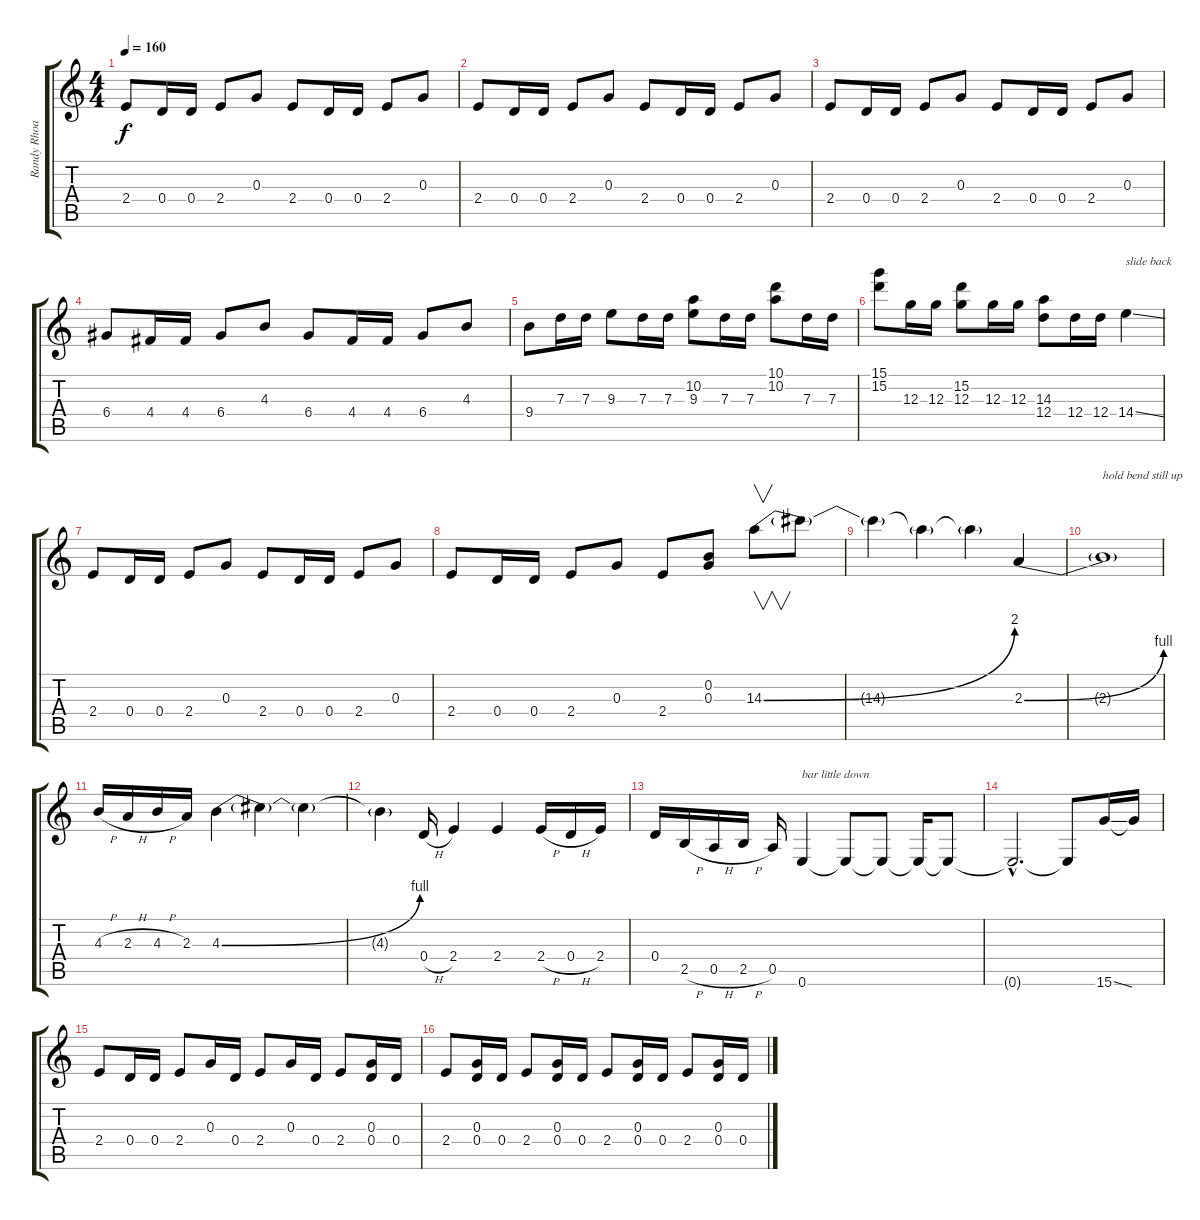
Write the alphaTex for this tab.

\track ("Randy Rhoads" "Randy Rhoa") {instrument overdrivenguitar}
\staff {score tabs}
\tuning (E4 B3 G3 D3 A2 E2) {hide}
\ts (4 4)
\tempo 160
\clef g2
\ks c
2.4.8{dy f} 0.4.16 0.4.16 2.4.8 0.3.8 2.4.8 0.4.16 0.4.16 2.4.8 0.3.8 |
2.4.8 0.4.16 0.4.16 2.4.8 0.3.8 2.4.8 0.4.16 0.4.16 2.4.8 0.3.8 |
2.4.8 0.4.16 0.4.16 2.4.8 0.3.8 2.4.8 0.4.16 0.4.16 2.4.8 0.3.8 |
6.4.8 4.4.16 4.4.16 6.4.8 4.3.8 6.4.8 4.4.16 4.4.16 6.4.8 4.3.8 |
9.4.8 7.3.16 7.3.16 9.3.8 7.3.16 7.3.16 (10.2 9.3).8 7.3.16 7.3.16 (10.1 10.2).8 7.3.16 7.3.16 |
(15.1 15.2).8 12.3.16 12.3.16 (15.2 12.3).8 12.3.16 12.3.16 (14.3 12.4).8 12.4.16 12.4.16 14.4{ss}.4{txt "slide back"} |
2.4.8 0.4.16 0.4.16 2.4.8 0.3.8 2.4.8 0.4.16 0.4.16 2.4.8 0.3.8 |
2.4.8 0.4.16 0.4.16 2.4.8 0.3.8 2.4.8 (0.2 0.3).8 14.3{be (bend 0 0 60 8)}.8{v} 14.3{t}.8 |
14.3{t}.4 14.3{t}.4 14.3{t}.4 2.3{be (bend 0 0 60 4)}.4 |
2.3{t}.1{txt "hold bend still up"} |
4.3{h}.16 2.3{h}.16 4.3{h}.16 2.3.16 4.3{be (bend 0 0 60 4)}.4 4.3{t}.4 4.3{t}.4 |
4.3{t}.4 0.4{h}.16 2.4.4 2.4.4 2.4{h}.16 0.4{h}.16 2.4.16 |
0.4.16 2.5{h}.16 0.5{h}.16 2.5{h}.16 0.5.16 0.6.4{txt "bar little down"} 0.6{t}.8 0.6{t}.8 0.6{t}.16 0.6{t}.8 |
0.6{hac t}.2{d} 0.6{t}.8 15.6{ss}.16 15.6{t}.16 |
2.4.8 0.4.16 0.4.16 2.4.8 0.3.16 0.4.16 2.4.8 0.3.16 0.4.16 2.4.8 (0.3 0.4).16 0.4.16 |
2.4.8 (0.3 0.4).16 0.4.16 2.4.8 (0.3 0.4).16 0.4.16 2.4.8 (0.3 0.4).16 0.4.16 2.4.8 (0.3 0.4).16 0.4.16
